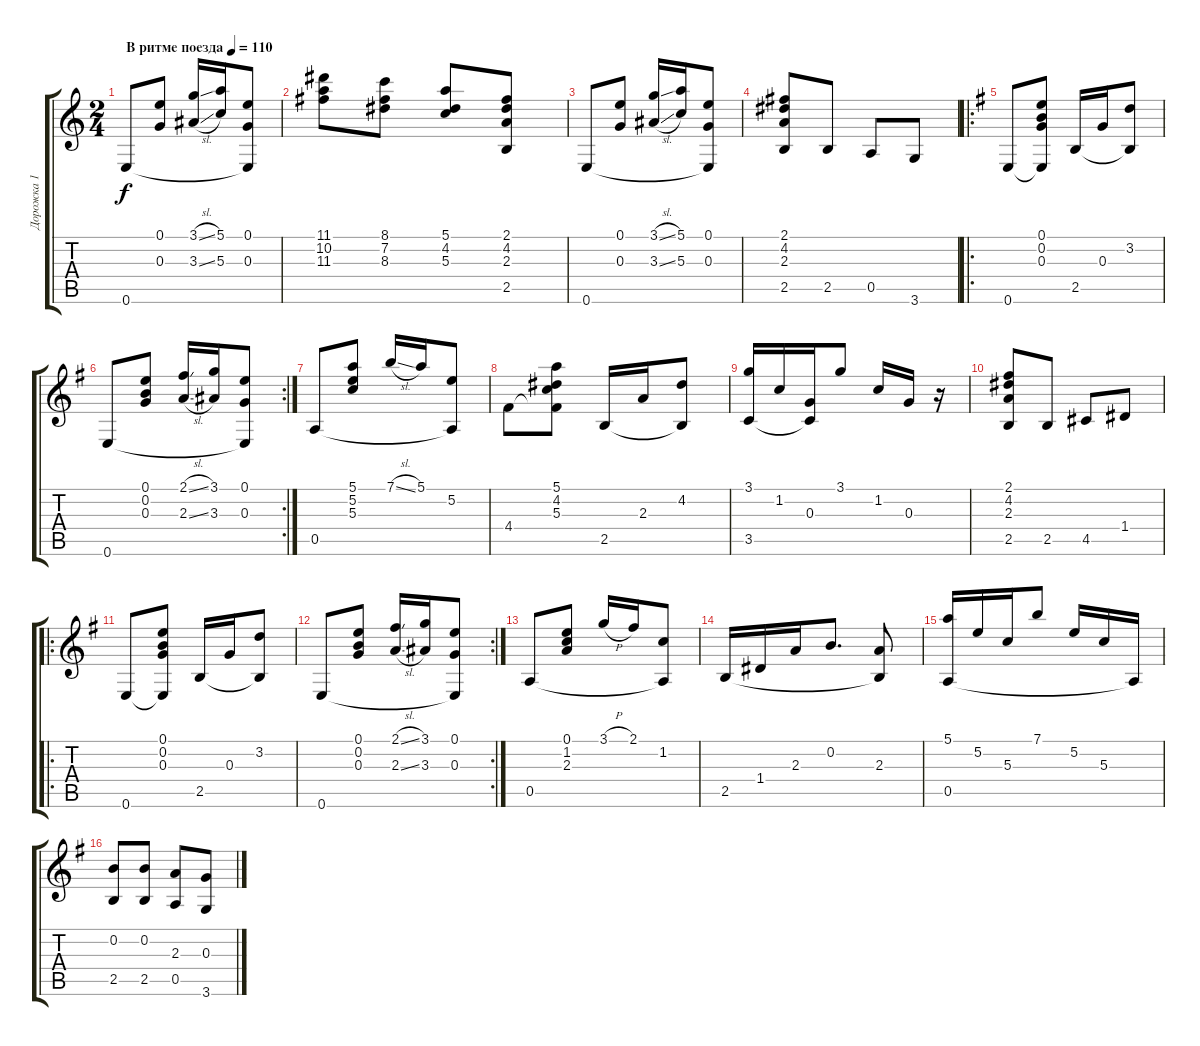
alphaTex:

\track ("Дорожка 1" "Дорожка 1") {instrument acousticguitarnylon}
\staff {score tabs}
\tuning (E4 B3 G3 D3 A2 E2) {hide}
\ts (2 4)
\tempo (110 "В ритме поезда")
\clef g2
\ks c
0.6.8{dy f instrument acousticguitarnylon} (0.1 0.3).8 (3.1{sl} 3.3{sl}).16 (5.1 5.3).16 (0.1 0.3 0.6{t}).8 |
(11.1 10.2 11.3).8 (8.1 7.2 8.3).8 (5.1 4.2 5.3).8 (2.1 4.2 2.3 2.5).8 |
0.6.8 (0.1 0.3).8 (3.1{sl} 3.3{sl}).16 (5.1 5.3).16 (0.1 0.3 0.6{t}).8 |
(2.1 4.2 2.3 2.5).8 2.5.8 0.5.8 3.6.8 |
\ro
\ks eminor
0.6.8 (0.1 0.2 0.3 0.6{t}).8 2.5.16 0.3.16 (3.2 2.5{t}).8 |
\rc 2
0.6.8 (0.1 0.2 0.3).8 (2.1{sl} 2.3{sl}).16 (3.1 3.3).16 (0.1 0.3 0.6{t}).8 |
0.5.8 (5.1 5.2 5.3).8 7.1{sl}.16 5.1.16 (5.2 0.5{t}).8 |
4.4.8 (5.1 4.2 5.3 4.4{t}).8 2.5.16 2.3.16 (4.2 2.5{t}).8 |
(3.1 3.5).16 1.2.16 (0.3 3.5{t}).16 3.1.8 1.2.16 0.3.16 r.16 |
(2.1 4.2 2.3 2.5).8 2.5.8 4.5.8 1.4.8 |
\ro
0.6.8 (0.1 0.2 0.3 0.6{t}).8 2.5.16 0.3.16 (3.2 2.5{t}).8 |
\rc 2
0.6.8 (0.1 0.2 0.3).8 (2.1{sl} 2.3{sl}).16 (3.1 3.3).16 (0.1 0.3 0.6{t}).8 |
0.5.8 (0.1 1.2 2.3).8 3.1{h}.16 2.1.16 (1.2 0.5{t}).8 |
2.5.16 1.4.16 2.3.16 0.2.8{d} (2.3 2.5{t}).8 |
(5.1 0.5).16 5.2.16 5.3.16 7.1.8 5.2.16 5.3.16 0.5{t}.16 |
(0.2 2.5).8 (0.2 2.5).8 (2.3 0.5).8 (0.3 3.6).8
